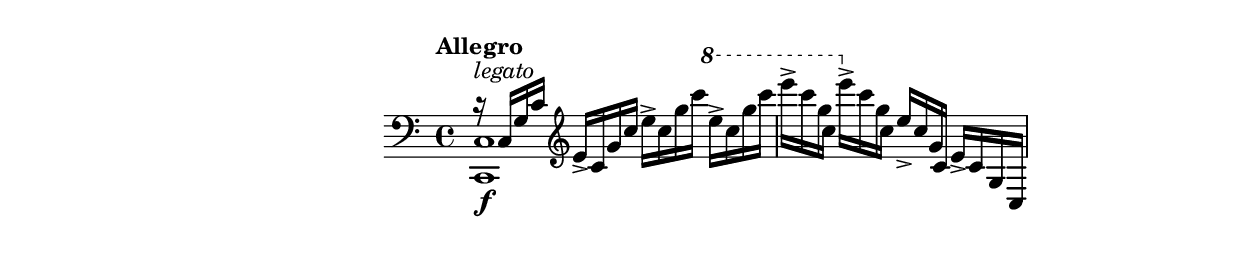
\version "2.15.30"
\include "indice.ily"
\new Staff {
  \time 4/4
  \clef bass
  \tempo "Allegro"
  <<
    \new Voice \relative f { \voiceOne r16 c g' c
    \clef treble \oneVoice e-> c g' c e-> c g' c \ottava #1 e-> c g' c
    e-> c g c, \ottava #0 e-> c g c, e-> c g c, e-> c g c, }
    \new Voice { \voiceTwo <c c,>1\f ^\markup{\italic legato}}
  >>
}